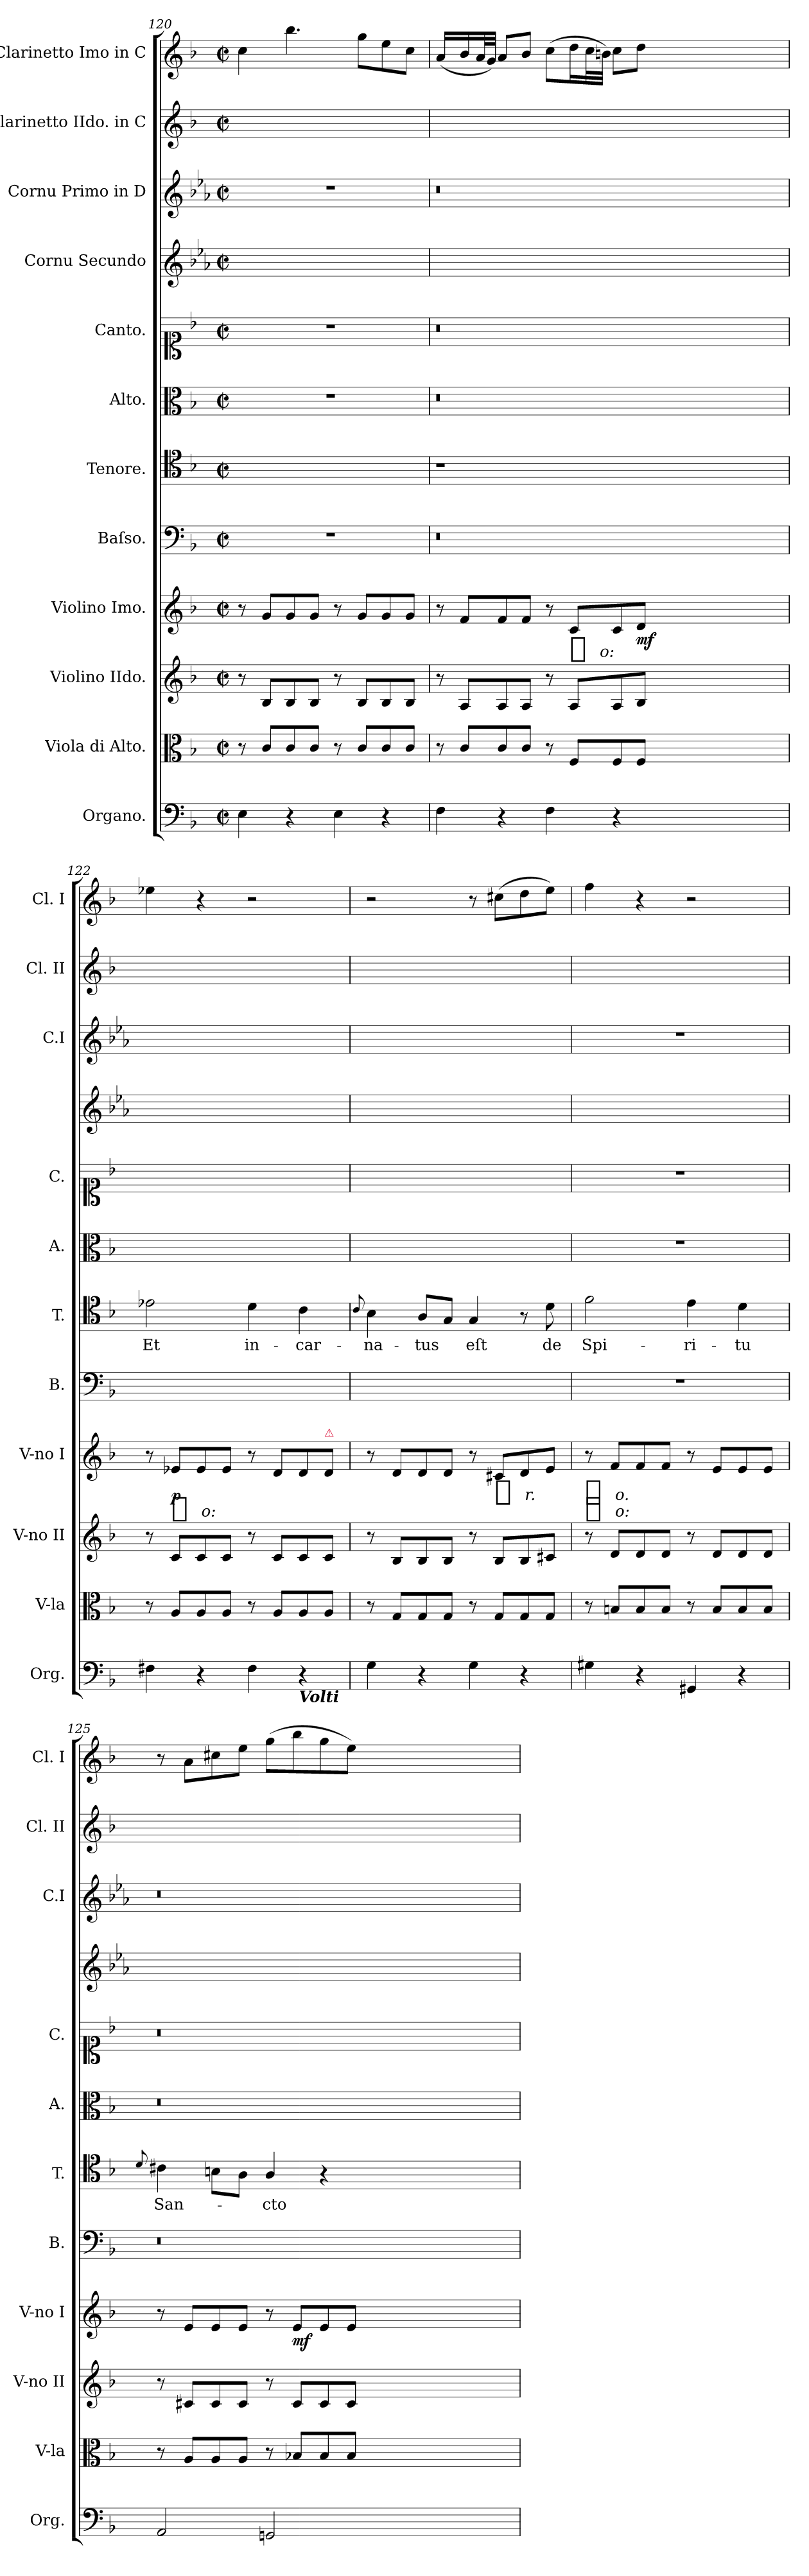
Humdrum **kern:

**kern	**kern	**kern	**dynam	**kern	**dynam	**kern	**kern	**text	**kern	**kern	**kern	**kern	**kern	**kern
*part12	*part11	*part10	*part10	*part9	*part9	*part8	*part7	*part7	*part6	*part5	*part4	*part3	*part2	*part1
*staff12	*staff11	*staff10	*staff10	*staff9	*staff9	*staff8	*staff7	*staff7	*staff6	*staff5	*staff4	*staff3	*staff2	*staff1
*I"Organo.	*I"Viola di Alto.	*I"Violino IIdo.	*	*I"Violino Imo.	*	*I"Baſso.	*I"Tenore.	*	*I"Alto.	*I"Canto.	*I"Cornu Secundo	*I"Cornu Primo in D	*I"Clarinetto IIdo. in C	*I"Clarinetto Imo in C
*I'Org.	*I'V-la	*I'V-no II	*	*I'V-no I	*	*I'B.	*I'T.	*	*I'A.	*I'C.	*	*I'C.I	*I'Cl. II	*I'Cl. I
*clefF4	*clefC3	*clefG2	*	*clefG2	*	*clefF4	*clefC4	*	*clefC3	*clefC1	*clefG2	*clefG2	*clefG2	*clefG2
*	*	*	*	*	*	*	*	*	*	*	*ITrd6c10	*ITrd6c10	*	*
*k[b-]	*k[b-]	*k[b-]	*	*k[b-]	*	*k[b-]	*k[b-]	*	*k[b-]	*k[b-]	*k[b-]	*k[b-]	*k[b-]	*k[b-]
*M2/2	*M2/2	*M2/2	*	*M2/2	*	*M2/2	*M2/2	*	*M2/2	*M2/2	*M2/2	*M2/2	*M2/2	*M2/2
*met(c|)	*met(c|)	*met(c|)	*	*met(c|)	*	*met(c|)	*met(c|)	*	*met(c|)	*met(c|)	*met(c|)	*met(c|)	*met(c|)	*met(c|)
=120	=120	=120	=120	=120	=120	=120	=120	=120	=120	=120	=120	=120	=120	=120
4E\	8r	8r	.	8r	.	1r	1ryy	.	1r	1r	1ryy	1r	1ryy	4cc\
.	8c/L	8B-/L	.	8g/L	.	.	.	.	.	.	.	.	.	.
4r	8c/	8B-/	.	8g/	.	.	.	.	.	.	.	.	.	4.bb-\
.	8c/J	8B-/J	.	8g/J	.	.	.	.	.	.	.	.	.	.
4E\	8r	8r	.	8r	.	.	.	.	.	.	.	.	.	.
.	8c/L	8B-/L	.	8g/L	.	.	.	.	.	.	.	.	.	8gg\L
4r	8c/	8B-/	.	8g/	.	.	.	.	.	.	.	.	.	8ee\
.	8c/J	8B-/J	.	8g/J	.	.	.	.	.	.	.	.	.	8cc\J
=121	=121	=121	=121	=121	=121	=121	=121	=121	=121	=121	=121	=121	=121	=121
!	!	!	!	!	!	!	!	!	!	!	!	!	!	!LO:N:vis=16
4F\	8r	8r	.	8r	.	0.r	1r	.	0.r	0.r	1ryy	0.r	1ryy	(<8a/LL
.	8c/L	8A/L	.	8f/L	.	.	.	.	.	.	.	.	.	16b-/
.	.	.	.	.	.	.	.	.	.	.	.	.	.	32a/L
.	.	.	.	.	.	.	.	.	.	.	.	.	.	32g/JJJ)
4r	8c/	8A/	.	8f/	.	.	.	.	.	.	.	.	.	8a/L
.	8c/J	8A/J	.	8f/J	.	.	.	.	.	.	.	.	.	8b-/J
4F\	8r	8r	.	8r	.	.	.	.	.	.	.	.	.	(>8cc\L
!	!	!	!LO:DY:a:t=%s o&colon;	!	!	!	!	!	!	!	!	!	!	!
.	8F/L	8A/L	mf	8c/L	.	.	.	.	.	.	.	.	.	16dd\L
.	.	.	.	.	.	.	.	.	.	.	.	.	.	32cc\L
.	.	.	.	.	.	.	.	.	.	.	.	.	.	32bn\JJJ)
4r	8F/	8A/	.	8c/	.	.	.	.	.	.	.	.	.	8cc\L
!	!	!	!	!	!LO:DY:b	!	!	!	!	!	!	!	!	!
.	8F/J	8B-/J	.	8d/J	mf	.	.	.	.	.	.	.	.	8dd\J
0ryy	0ryy	0ryy	.	0ryy	.	.	0ryy	.	.	.	0ryy	.	0ryy	0ryy
=122	=122	=122	=122	=122	=122	=122	=122	=122	=122	=122	=122	=122	=122	=122
4F#X\	8r	8r	.	8r	.	1ryy	2e-X\	Et	1ryy	1ryy	1ryy	1ryy	1ryy	4ee-X\
!	!	!	!LO:DY:a:t=%s o&colon;	!	!LO:DY:b	!	!	!	!	!	!	!	!	!
.	8A/L	8c/L	p	8e-X/L	p	.	.	.	.	.	.	.	.	.
4r	8A/	8c/	.	8e-/	.	.	.	.	.	.	.	.	.	4r
.	8A/J	8c/J	.	8e-/J	.	.	.	.	.	.	.	.	.	.
4F#\	8r	8r	.	8r	.	.	4d\	in-	.	.	.	.	.	2r
.	8A/L	8c/L	.	8d/L	.	.	.	.	.	.	.	.	.	.
!LO:TX:b:Bi:t=Volti	!	!	!	!	!	!	!	!	!	!	!	!	!	!
4r	8A/	8c/	.	8d/	.	.	4c\	-car-	.	.	.	.	.	.
!	!	!	!	!LO:TX:a:color=crimson:t=⚠	!	!	!	!	!	!	!	!	!	!
.	8A/J	8c/J	.	8d/J	.	.	.	.	.	.	.	.	.	.
=123	=123	=123	=123	=123	=123	=123	=123	=123	=123	=123	=123	=123	=123	=123
.	.	.	.	.	.	.	8qqc/	.	.	.	.	.	.	.
4G\	8r	8r	.	8r	.	1ryy	4B-\	-na-	1ryy	1ryy	1ryy	1ryy	1ryy	2r
.	8G/L	8B-/L	.	8d/L	.	.	.	.	.	.	.	.	.	.
4r	8G/	8B-/	.	8d/	.	.	8A/L	-tus	.	.	.	.	.	.
.	8G/J	8B-/J	.	8d/J	.	.	8G/J	.	.	.	.	.	.	.
4G\	8r	8r	.	8r	.	.	4G/	eſt	.	.	.	.	.	8r
!	!	!	!	!	!LO:DY:b:t=%s r.	!	!	!	!	!	!	!	!	!
.	8G/L	8B-/L	.	8c#X/L	mf	.	.	.	.	.	.	.	.	(>8cc#X\L
4r	8G/	8B-/	.	8d/	.	.	8r	.	.	.	.	.	.	8dd\
.	8G/J	8c#X/J	.	8e/J	.	.	8d\	de	.	.	.	.	.	8ee\J)
=124	=124	=124	=124	=124	=124	=124	=124	=124	=124	=124	=124	=124	=124	=124
!	!	!	!LO:DY:a:t=%s o&colon;	!	!LO:DY:b:t=%s o.	!	!	!	!	!	!	!	!	!
4G#X\	8r	8r	p	8r	p	1r	2f\	Spi-	1r	1r	1ryy	1r	1ryy	4ff\
.	8Bn/L	8d/L	.	8f/L	.	.	.	.	.	.	.	.	.	.
4r	8B/	8d/	.	8f/	.	.	.	.	.	.	.	.	.	4r
.	8B/J	8d/J	.	8f/J	.	.	.	.	.	.	.	.	.	.
4GG#X/	8r	8r	.	8r	.	.	4e\	-ri-	.	.	.	.	.	2r
.	8B/L	8d/L	.	8e/L	.	.	.	.	.	.	.	.	.	.
4r	8B/	8d/	.	8e/	.	.	4d\	-tu	.	.	.	.	.	.
.	8B/J	8d/J	.	8e/J	.	.	.	.	.	.	.	.	.	.
=125	=125	=125	=125	=125	=125	=125	=125	=125	=125	=125	=125	=125	=125	=125
.	.	.	.	.	.	.	8qqd/	.	.	.	.	.	.	.
2AA/	8r	8r	.	8r	.	0.r	4c#X\	San-	0.r	0.r	1ryy	0.r	1ryy	8r
.	8A/L	8c#X/L	.	8e/L	.	.	.	.	.	.	.	.	.	8a\L
.	8A/	8c#/	.	8e/	.	.	8Bn\L	.	.	.	.	.	.	8cc#X\
.	8A/J	8c#/J	.	8e/J	.	.	8A\J	.	.	.	.	.	.	8ee\J
2GGn/	8r	8r	.	8r	.	.	4A/	-cto	.	.	.	.	.	(>8gg\L
!	!	!	!	!	!LO:DY:b	!	!	!	!	!	!	!	!	!
.	8B-X/L	8c#/L	.	8e/L	mf	.	.	.	.	.	.	.	.	8bb-\
.	8B-/	8c#/	.	8e/	.	.	4r	.	.	.	.	.	.	8gg\
.	8B-/J	8c#/J	.	8e/J	.	.	.	.	.	.	.	.	.	8ee\J)
0ryy	0ryy	0ryy	.	0ryy	.	.	0ryy	.	.	.	0ryy	.	0ryy	0ryy
=	=	=	=	=	=	=	=	=	=	=	=	=	=	=
*-	*-	*-	*-	*-	*-	*-	*-	*-	*-	*-	*-	*-	*-	*-
